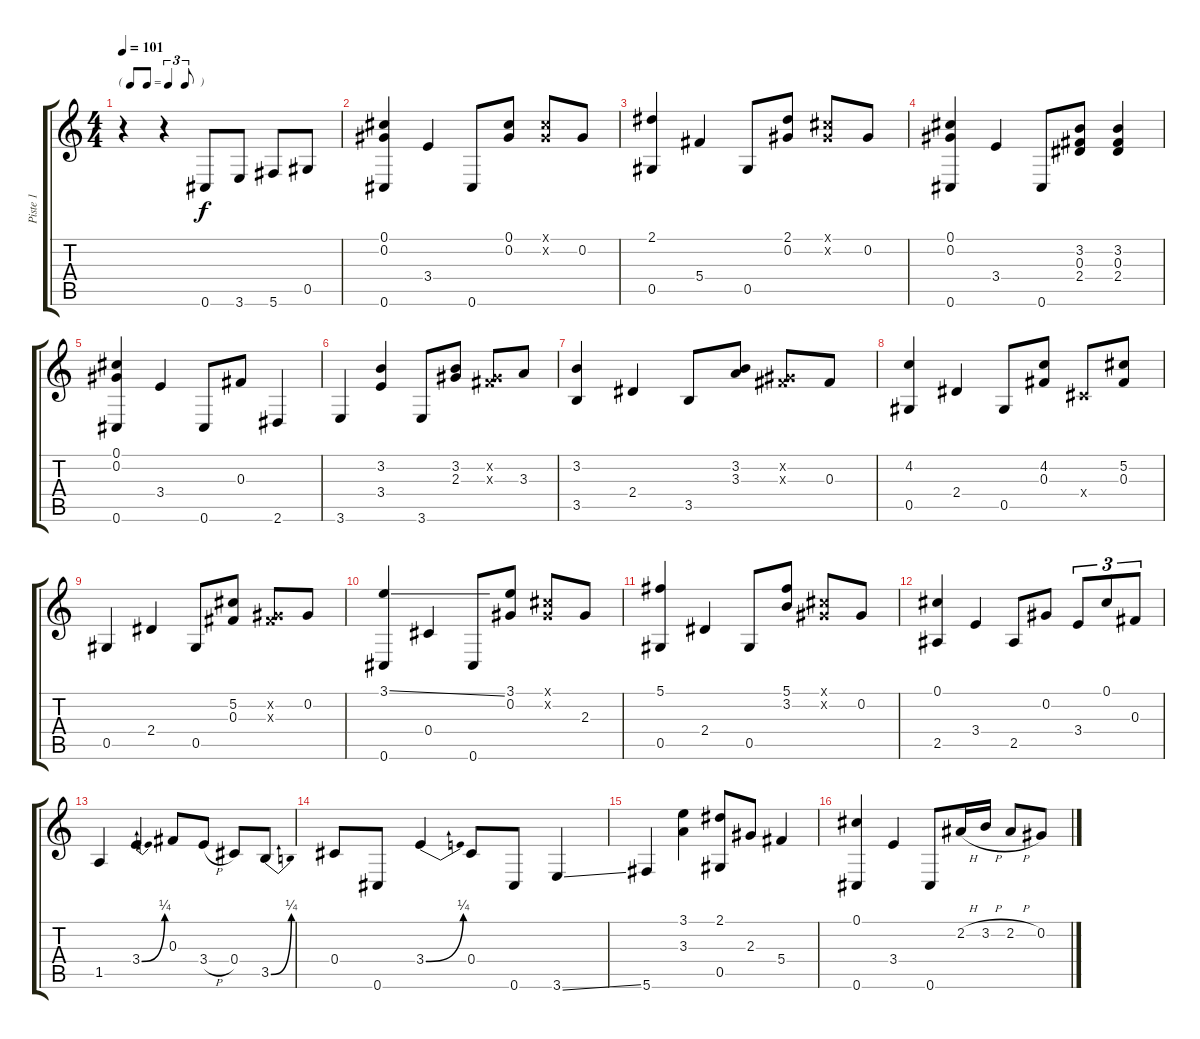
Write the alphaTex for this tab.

\track ("Piste 1" "Piste 1") {instrument acousticguitarnylon}
\staff {score tabs}
\tuning (Db4 Ab3 Gb3 Db3 Ab2 Db2) {hide}
\ts (4 4)
\tf triplet8th
\tempo 101
\clef g2
\ks c
r.4{dy f instrument acousticguitarnylon} r.4 0.6.8 3.6.8 5.6.8 0.5.8 |
(0.1 0.2 0.6).4 3.4.4 0.6.8 (0.1 0.2).8 (0.1{x} 0.2{x}).8 0.2.8 |
(2.1 0.5).4 5.4.4 0.5.8 (2.1 0.2).8 (0.1{x} 0.2{x}).8 0.2.8 |
(0.1 0.2 0.6).4 3.4.4 0.6.8 (3.2 0.3 2.4).8 (3.2 0.3 2.4).4 |
(0.1 0.2 0.6).4 3.4.4 0.6.8 0.3.8 2.6.4 |
3.6.4 (3.2 3.4).4 3.6.8 (3.2 2.3).8 (0.2{x} 0.3{x}).8 3.3.8 |
(3.2 3.5).4 2.4.4 3.5.8 (3.2 3.3).8 (0.2{x} 0.3{x}).8 0.3.8 |
(4.2 0.5).4 2.4.4 0.5.8 (4.2 0.3).8 0.4{x}.8 (5.2 0.3).8 |
0.5.4 2.4.4 0.5.8 (5.2 0.3).8 (0.2{x} 0.3{x}).8 0.2.8 |
(3.1{ss} 0.6).4 0.4.4 0.6.8 (3.1 0.2).8 (0.1{x} 0.2{x}).8 2.3.8 |
(5.1 0.5).4 2.4.4 0.5.8 (5.1 3.2).8 (0.1{x} 0.2{x}).8 0.2.8 |
(0.1 2.5).4 3.4.4 2.5.8 0.2.8 3.4.8{tu (3 2)} 0.1.8{tu (3 2)} 0.3.8{tu (3 2)} |
1.5.4 3.4{be (bend 0 0 60 1)}.4 0.3.8 3.4{h}.8 0.4.8 3.5{be (bend 0 0 60 1)}.8 |
0.4.8 0.6.8 3.4{be (bend 0 0 60 1)}.4 0.4.8 0.6.8 3.6{ss}.4 |
5.6.4 (3.1 3.3).4 (2.1 0.5).8 2.3.8 5.4.4 |
(0.1 0.6).4 3.4.4 0.6.8 2.2{h}.16 3.2{h}.16 2.2{h}.8 0.2.8
